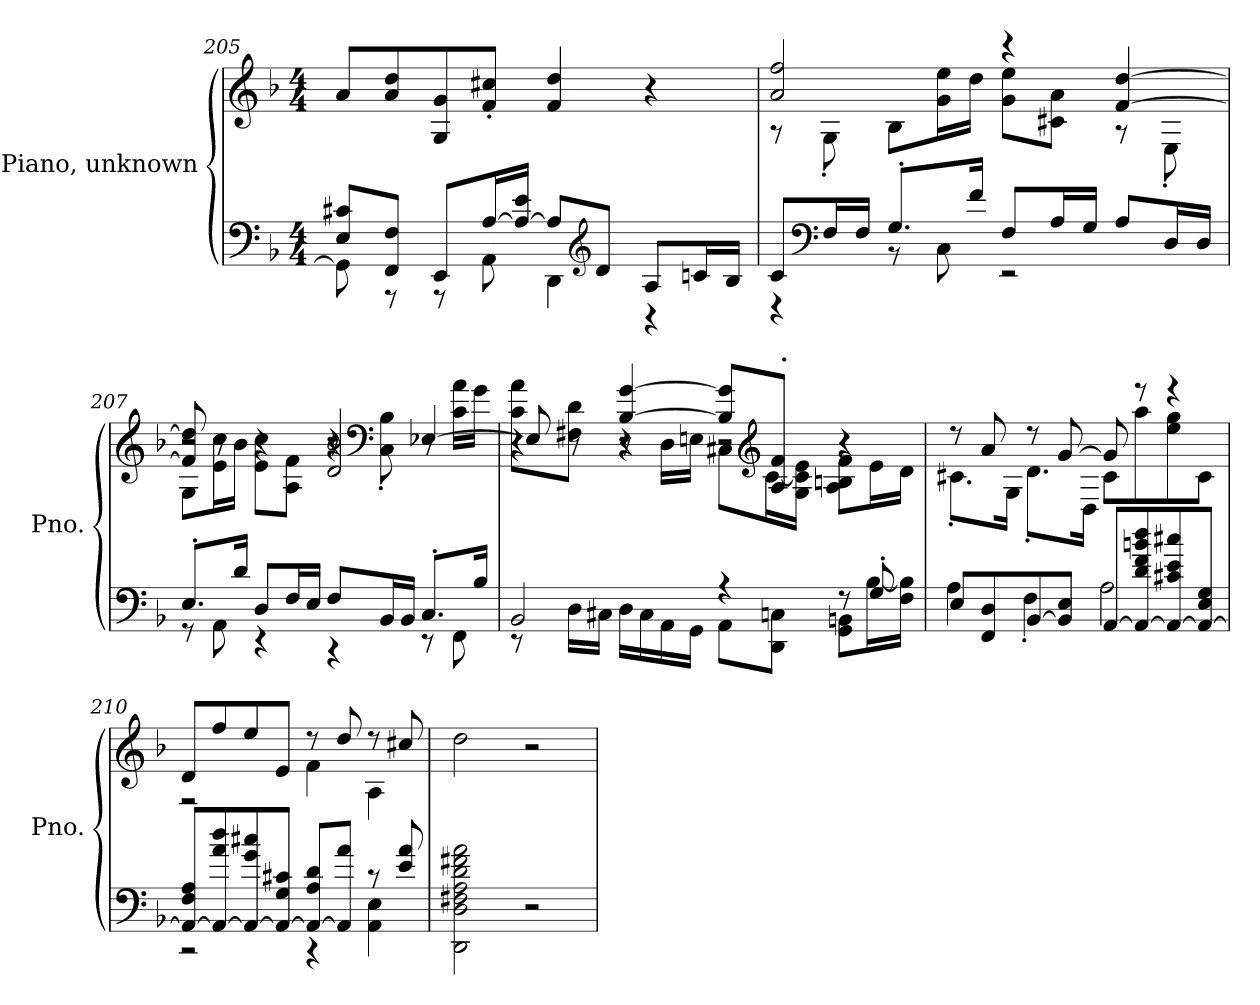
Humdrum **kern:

**kern	**kern
*part1	*part1
*staff2	*staff1
*I"Piano, unknown	*
*I'Pno.	*
*clefF4	*clefG2
*k[b-]	*k[b-]
*M4/4	*M4/4
=205	=205
*^	*
8E/ 8c#X/L	8GG\]	8a/L
8FF/ 8F/J	8r	8a/ 8dd/
8EE/L	8r	8G/ 8g/
[16A/L	8AA\	8f/' 8cc#X/'J
16A/_ 16e/JJ	.	.
8A/L]	4DD\	4f/ 4dd/
*clefG2	*	*
8d/J	.	.
8A/L	4r	4r
16cn/L	.	.
16B-/JJ	.	.
!!LO:PB:g=z
=206	=206	=206
*	*	*^
8c/L	4r	2a/ 2ff/	8r
*clefF4	*	*	*
16F/L	.	.	8G'\
16F/JJ	.	.	.
8.G'/L	8r	.	8B-\L
.	8C\	.	16g\ 16ee\L
16f/Jk	.	.	16dd\JJ
8F/L	2r	4r	8g\ 8ee\L
16A/L	.	.	8c#X\ 8a\J
16G/JJ	.	.	.
8A/L	.	[4f/ [4dd/	8r
16D/L	.	.	8E'\
16D/JJ	.	.	.
=207	=207	=207	=207
*	*	*	*^
8.E'/L	8r	8f/] 8dd/]	8G\L	2r
.	8AA\	8r	16e\ 16cc\L	.
16d/Jk	.	.	16b-\JJ	.
8D/L	4r	4r	8e\ 8cc\L	.
16F/L	.	.	8A\ 8f\J	.
16E/JJ	.	.	.	.
8F/L	4r	2d/ 2b-/	8r	4r
*	*	*clefF4	*	*
16BB-/L	.	.	8C\' 8B-\'	.
16BB-/JJ	.	.	.	.
8.C'/L	8r	.	8r	[4E-X/
.	8FF\	.	16c\ 16a\LL	.
16B-/Jk	.	.	16g\JJ	.
!!LO:LB:g=z	!!	!!
=208	=208	=208	=208	=208
2BB-/	8r	4r	8c\ 8a\L	8E-/]
.	16D\LL	.	8F#X\ 8d\J	8r
.	16C#X\JJ	.	.	.
.	16D\LL	[4B-/ [4g/	8r	4r
.	16C#\	.	.	.
.	16AA\	.	16D\LL	.
.	16GG\JJ	.	16En\JJ	.
4r	8AA\L	8B-/] 8g/]L	8C#X\L	2r
*	*	*clefG2	*	*
.	8DD\ 8Cn\J	8A/' 8f/'J	[16c\L	.
.	.	.	16G\ 16c\] 16e\JJ	.
8r	8GG\ 8BBn\L	4r	8A\ 8Bn\ 8f\L	.
8G'/	[16B-\L	.	16e\L	.
.	16F\ 16B-\]JJ	.	16d\JJ	.
*	*	*	*v	*v
=209	=209	=209	=209
8E/L	4A\	8r	8.c#X'\L
8FF/ 8D/	.	8a/	.
.	.	.	16G\Jk
[8BB-/	4F'\	8r	8.d'\L
8BB-/] 8E/J	.	[8g/	.
.	.	.	16D\Jk
[8AA/L	2A\	8g/]	8c#\L
8AA/_ 8d/ 8f/ 8bn/ 8dd/	.	8r	8aa\
8AA/_ 8c#X/ 8e/ 8cc#X/	.	4r	8ee\ 8gg\
8AA/_ 8E/ 8G/J	.	.	8c#\J
!!LO:LB:g=z	!!
=210	=210	=210	=210
8AA/_ 8F/ 8A/L	2r	8d/L	2r
8AA/_ 8a/ 8dd/	.	8ff/	.
8AA/_ 8g/ 8cc#X/	.	8ee/	.
8AA/_ 8G/ 8c#X/J	.	8e/J	.
8AA/_ 8A/ 8d/L	4r	8r	4f\
8AA/] 8a/J	.	8dd/	.
8r	4AA\ 4E\	8r	4A\
8e/ 8a/	.	8cc#X/	.
*v	*v	*	*
*	*v	*v
=211	=211
2DD\ 2D\ 2F#X\ 2A\ 2d\ 2f#X\ 2a\	2dd\
2r	2r
=	=
*-	*-
